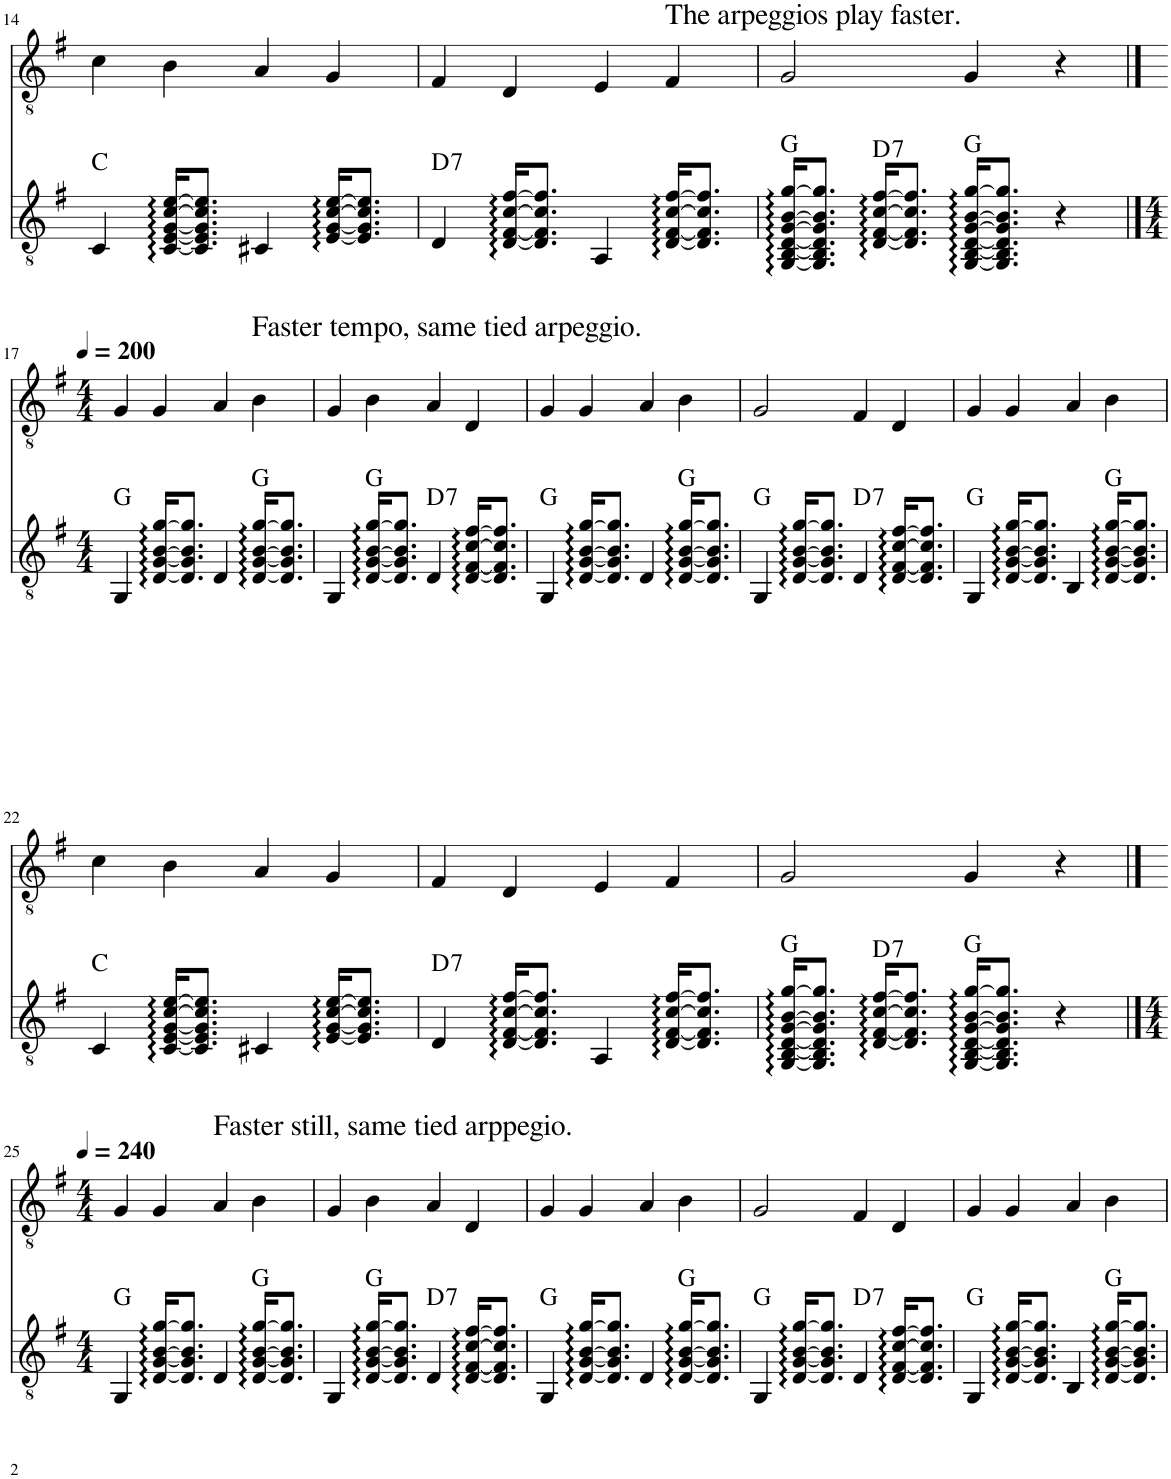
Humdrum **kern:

**kern	**harte	**kern
*part2	*part2	*part1
*staff2	*	*staff1
*I"Acoustic Guitar	*	*I"Banjo
*	*	*I'Bjo
!!LO:PB:g=z
*clefGv2	*	*clefGv2
*	*	*Trd7c12
*k[f#]	*	*k[f#]
*M4/4	*	*M4/4
=14	=14	=14
4C/	C:maj	4c\
[16C/ [16E/ [16G/ [16c/ [16e/KL	.	4B\
8.C/] 8.E/] 8.G/] 8.c/] 8.e/]J	.	.
4C#X/	.	4A/
[16E/ [16G/ [16c/ [16e/KL	.	4G/
8.E/] 8.G/] 8.c/] 8.e/]J	.	.
=15	=15	=15
!	!LO:H:kt=7	!
4D/	D:7	4F#/
[16D/ [16F#/ [16c/ [16f#/KL	.	4D/
8.D/] 8.F#/] 8.c/] 8.f#/]J	.	.
4AA/	.	4E/
!	!	!LO:TX:a:t=The arpeggios play faster.
[16D/ [16F#/ [16c/ [16f#/KL	.	4F#/
8.D/] 8.F#/] 8.c/] 8.f#/]J	.	.
=16	=16	=16
[16GG/ [16BB/ [16D/ [16G/ [16B/ [16g/KL	G:maj	2G/
8.GG/] 8.BB/] 8.D/] 8.G/] 8.B/] 8.g/]J	.	.
!	!LO:H:kt=7	!
[16D/ [16F#/ [16c/ [16f#/KL	D:7	.
8.D/] 8.F#/] 8.c/] 8.f#/]J	.	.
[16GG/ [16BB/ [16D/ [16G/ [16B/ [16g/KL	G:maj	4G/
8.GG/] 8.BB/] 8.D/] 8.G/] 8.B/] 8.g/]J	.	.
4r	.	4r
!!LO:LB:g=z
==17	==17	==17
*M4/4	*	*M4/4
*	*	*MM200
4GG/	G:maj	4G/
[16D/ [16G/ [16B/ [16g/KL	.	4G/
8.D/] 8.G/] 8.B/] 8.g/]J	.	.
4D/	.	4A/
!	!	!LO:TX:a:t=Faster tempo, same tied arpeggio.
[16D/ [16G/ [16B/ [16g/KL	G:maj	4B\
8.D/] 8.G/] 8.B/] 8.g/]J	.	.
=18	=18	=18
4GG/	.	4G/
[16D/ [16G/ [16B/ [16g/KL	G:maj	4B\
8.D/] 8.G/] 8.B/] 8.g/]J	.	.
!	!LO:H:kt=7	!
4D/	D:7	4A/
[16D/ [16F#/ [16c/ [16f#/KL	.	4D/
8.D/] 8.F#/] 8.c/] 8.f#/]J	.	.
=19	=19	=19
4GG/	G:maj	4G/
[16D/ [16G/ [16B/ [16g/KL	.	4G/
8.D/] 8.G/] 8.B/] 8.g/]J	.	.
4D/	.	4A/
[16D/ [16G/ [16B/ [16g/KL	G:maj	4B\
8.D/] 8.G/] 8.B/] 8.g/]J	.	.
=20	=20	=20
4GG/	G:maj	2G/
[16D/ [16G/ [16B/ [16g/KL	.	.
8.D/] 8.G/] 8.B/] 8.g/]J	.	.
!	!LO:H:kt=7	!
4D/	D:7	4F#/
[16D/ [16F#/ [16c/ [16f#/KL	.	4D/
8.D/] 8.F#/] 8.c/] 8.f#/]J	.	.
=21	=21	=21
4GG/	G:maj	4G/
[16D/ [16G/ [16B/ [16g/KL	.	4G/
8.D/] 8.G/] 8.B/] 8.g/]J	.	.
4BB/	.	4A/
[16D/ [16G/ [16B/ [16g/KL	G:maj	4B\
8.D/] 8.G/] 8.B/] 8.g/]J	.	.
!!LO:LB:g=z
=22	=22	=22
4C/	C:maj	4c\
[16C/ [16E/ [16G/ [16c/ [16e/KL	.	4B\
8.C/] 8.E/] 8.G/] 8.c/] 8.e/]J	.	.
4C#X/	.	4A/
[16E/ [16G/ [16c/ [16e/KL	.	4G/
8.E/] 8.G/] 8.c/] 8.e/]J	.	.
=23	=23	=23
!	!LO:H:kt=7	!
4D/	D:7	4F#/
[16D/ [16F#/ [16c/ [16f#/KL	.	4D/
8.D/] 8.F#/] 8.c/] 8.f#/]J	.	.
4AA/	.	4E/
[16D/ [16F#/ [16c/ [16f#/KL	.	4F#/
8.D/] 8.F#/] 8.c/] 8.f#/]J	.	.
=24	=24	=24
[16GG/ [16BB/ [16D/ [16G/ [16B/ [16g/KL	G:maj	2G/
8.GG/] 8.BB/] 8.D/] 8.G/] 8.B/] 8.g/]J	.	.
!	!LO:H:kt=7	!
[16D/ [16F#/ [16c/ [16f#/KL	D:7	.
8.D/] 8.F#/] 8.c/] 8.f#/]J	.	.
[16GG/ [16BB/ [16D/ [16G/ [16B/ [16g/KL	G:maj	4G/
8.GG/] 8.BB/] 8.D/] 8.G/] 8.B/] 8.g/]J	.	.
4r	.	4r
!!LO:LB:g=z
==25	==25	==25
*M4/4	*	*M4/4
*	*	*MM240
4GG/	G:maj	4G/
[16D/ [16G/ [16B/ [16g/KL	.	4G/
8.D/] 8.G/] 8.B/] 8.g/]J	.	.
!	!	!LO:TX:a:t=Faster still, same tied arppegio.
4D/	.	4A/
[16D/ [16G/ [16B/ [16g/KL	G:maj	4B\
8.D/] 8.G/] 8.B/] 8.g/]J	.	.
=26	=26	=26
4GG/	.	4G/
[16D/ [16G/ [16B/ [16g/KL	G:maj	4B\
8.D/] 8.G/] 8.B/] 8.g/]J	.	.
!	!LO:H:kt=7	!
4D/	D:7	4A/
[16D/ [16F#/ [16c/ [16f#/KL	.	4D/
8.D/] 8.F#/] 8.c/] 8.f#/]J	.	.
=27	=27	=27
4GG/	G:maj	4G/
[16D/ [16G/ [16B/ [16g/KL	.	4G/
8.D/] 8.G/] 8.B/] 8.g/]J	.	.
4D/	.	4A/
[16D/ [16G/ [16B/ [16g/KL	G:maj	4B\
8.D/] 8.G/] 8.B/] 8.g/]J	.	.
=28	=28	=28
4GG/	G:maj	2G/
[16D/ [16G/ [16B/ [16g/KL	.	.
8.D/] 8.G/] 8.B/] 8.g/]J	.	.
!	!LO:H:kt=7	!
4D/	D:7	4F#/
[16D/ [16F#/ [16c/ [16f#/KL	.	4D/
8.D/] 8.F#/] 8.c/] 8.f#/]J	.	.
=29	=29	=29
4GG/	G:maj	4G/
[16D/ [16G/ [16B/ [16g/KL	.	4G/
8.D/] 8.G/] 8.B/] 8.g/]J	.	.
4BB/	.	4A/
[16D/ [16G/ [16B/ [16g/KL	G:maj	4B\
8.D/] 8.G/] 8.B/] 8.g/]J	.	.
=	=	=
*-	*-	*-
